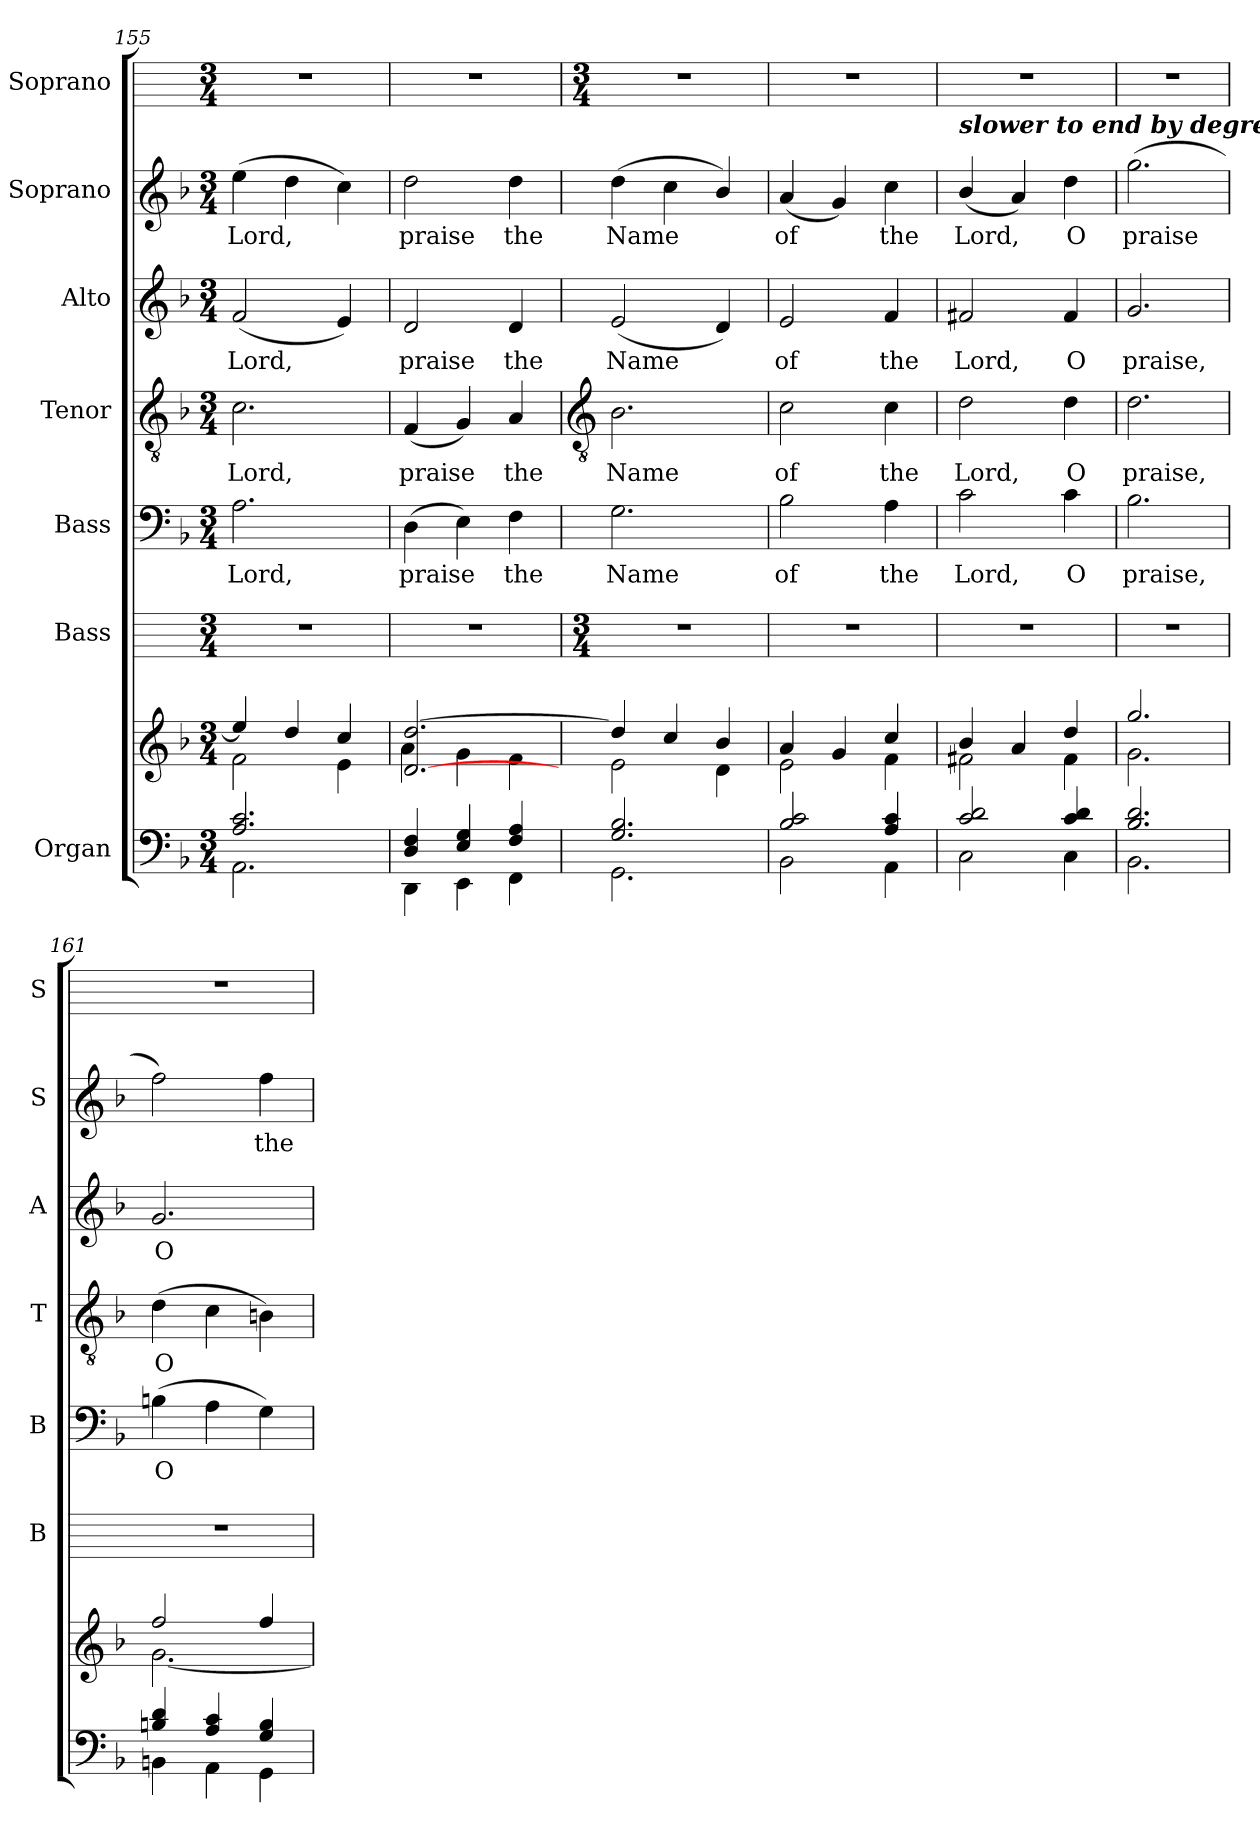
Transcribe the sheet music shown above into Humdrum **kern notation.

**kern	**kern	**kern	**kern	**text	**kern	**text	**kern	**text	**kern	**text	**kern
*part7	*part7	*part6	*part5	*part5	*part4	*part4	*part3	*part3	*part2	*part2	*part1
*staff8	*staff7	*staff6	*staff5	*staff5	*staff4	*staff4	*staff3	*staff3	*staff2	*staff2	*staff1
*I"Organ	*	*I"Bass	*I"Bass	*	*I"Tenor	*	*I"Alto	*	*I"Soprano	*	*I"Soprano
*	*	*I'B	*I'B	*	*I'T	*	*I'A	*	*I'S	*	*I'S
*clefF4	*clefG2	*	*clefF4	*	*clefGv2	*	*clefG2	*	*clefG2	*	*
*k[b-]	*k[b-]	*	*k[b-]	*	*k[b-]	*	*k[b-]	*	*k[b-]	*	*
*F:	*F:	*	*F:	*	*F:	*	*F:	*	*F:	*	*
*M3/4	*M3/4	*M3/4	*M3/4	*	*M3/4	*	*M3/4	*	*M3/4	*	*M3/4
=155	=155	=155	=155	=155	=155	=155	=155	=155	=155	=155	=155
*^	*^	*	*	*	*	*	*	*	*	*	*
*	*^	*	*	*	*	*	*	*	*	*	*	*	*
!	!	!	!	!	!	!	!LO:LY:b	!	!LO:LY:b	!	!LO:LY:b	!	!LO:LY:b	!
2.A/ 2.c/	2.ryy	2.AA\	4ee/]	2f\	2.r	2.A	Lord,	2.c	Lord,	(<2f	Lord,	(>4ee	Lord,	2.r
.	.	.	4dd/	.	.	.	.	.	.	.	.	4dd	.	.
.	.	.	4cc/	4e\	.	.	.	.	.	4e)	.	4cc)	.	.
=156	=156	=156	=156	=156	=156	=156	=156	=156	=156	=156	=156	=156	=156	=156
!	!	!	!	!	!	!	!LO:LY:b	!	!LO:LY:b	!	!LO:LY:b	!	!LO:LY:b	!
4D/ 4F/	2.ryy	4DD\	[2.d/ [2.dd/	4a\	2.r	(>4D	praise	(<4F	praise	2d	praise	2dd	praise	2.r
4E/ 4G/	.	4EE\	.	4g\	.	4E)	.	4G)	.	.	.	.	.	.
!	!	!	!	!	!	!	!LO:LY:b	!	!LO:LY:b	!	!LO:LY:b	!	!LO:LY:b	!
4F/ 4A/	.	4FF\	.	4f\	.	4F	the	4A	the	4d	the	4dd	the	.
!!LO:LB:g=z
=157	=157	=157	=157	=157	=157	=157	=157	=157	=157	=157	=157	=157	=157	=157
*	*	*	*	*	*	*	*	*clefGv2	*	*	*	*	*	*
*	*	*	*	*	*M3/4	*	*	*	*	*	*	*	*	*M3/4
!	!	!	!	!	!	!	!LO:LY:b	!	!LO:LY:b	!	!LO:LY:b	!	!LO:LY:b	!
2.G/ 2.B-/	2.ryy	2.GG\	4dd/]	2e\	2.r	2.G	Name	2.B-	Name	(<2e	Name	(>4dd	Name	2.r
.	.	.	4cc/	.	.	.	.	.	.	.	.	4cc	.	.
.	.	.	4b-/	4d\	.	.	.	.	.	4d)	.	4b-/)	.	.
=158	=158	=158	=158	=158	=158	=158	=158	=158	=158	=158	=158	=158	=158	=158
!	!	!	!	!	!	!	!LO:LY:b	!	!LO:LY:b	!	!LO:LY:b	!	!LO:LY:b	!
2B-/ 2c/	2.ryy	2BB-\	4a/	2e\	2.r	2B-	of	2c	of	2e	of	(<4a	of	2.r
.	.	.	4g/	.	.	.	.	.	.	.	.	4g)	.	.
!	!	!	!	!	!	!	!LO:LY:b	!	!LO:LY:b	!	!LO:LY:b	!	!LO:LY:b	!
4A/ 4c/	.	4AA\	4cc/	4f\	.	4A	the	4c	the	4f	the	4cc	the	.
=159	=159	=159	=159	=159	=159	=159	=159	=159	=159	=159	=159	=159	=159	=159
!	!	!	!	!	!	!	!	!	!	!	!	!LO:TX:a:Bi:t=slower to end by degrees	!	!
!	!	!	!	!	!	!	!LO:LY:b	!	!LO:LY:b	!	!LO:LY:b	!	!LO:LY:b	!
2c/ 2d/	2.ryy	2C\	4b-/	2f#X\	2.r	2c	Lord,	2d	Lord,	2f#X	Lord,	(<4b-/	Lord,	2.r
.	.	.	4a/	.	.	.	.	.	.	.	.	4a)	.	.
!	!	!	!	!	!	!	!LO:LY:b	!	!LO:LY:b	!	!LO:LY:b	!	!LO:LY:b	!
4c/ 4d/	.	4C\	4dd/	4f#\	.	4c	O	4d	O	4f#	O	4dd	O	.
=160	=160	=160	=160	=160	=160	=160	=160	=160	=160	=160	=160	=160	=160	=160
!	!	!	!	!	!	!	!LO:LY:b	!	!LO:LY:b	!	!LO:LY:b	!	!LO:LY:b	!
2.B-/ 2.d/	2.ryy	2.BB-\	2.gg/	2.g\	2.r	2.B-	praise,	2.d	praise,	2.g	praise,	(>2.gg	praise	2.r
=161	=161	=161	=161	=161	=161	=161	=161	=161	=161	=161	=161	=161	=161	=161
!	!	!	!	!	!	!	!LO:LY:b	!	!LO:LY:b	!	!LO:LY:b	!	!	!
4Bn/ 4d/	2.ryy	4BBn\	2ff/	[2.g\	2.r	(>4Bn	O	(>4d	O	2.g	O	2ff)	.	2.r
4A/ 4c/	.	4AA\	.	.	.	4A	.	4c	.	.	.	.	.	.
!	!	!	!	!	!	!	!	!	!	!	!	!	!LO:LY:b	!
4G/ 4B/	.	4GG\	4ff/	.	.	4G)	.	4Bn)	.	.	.	4ff	the	.
*v	*v	*v	*	*	*	*	*	*	*	*	*	*	*	*
*	*v	*v	*	*	*	*	*	*	*	*	*	*
=	=	=	=	=	=	=	=	=	=	=	=
*-	*-	*-	*-	*-	*-	*-	*-	*-	*-	*-	*-
